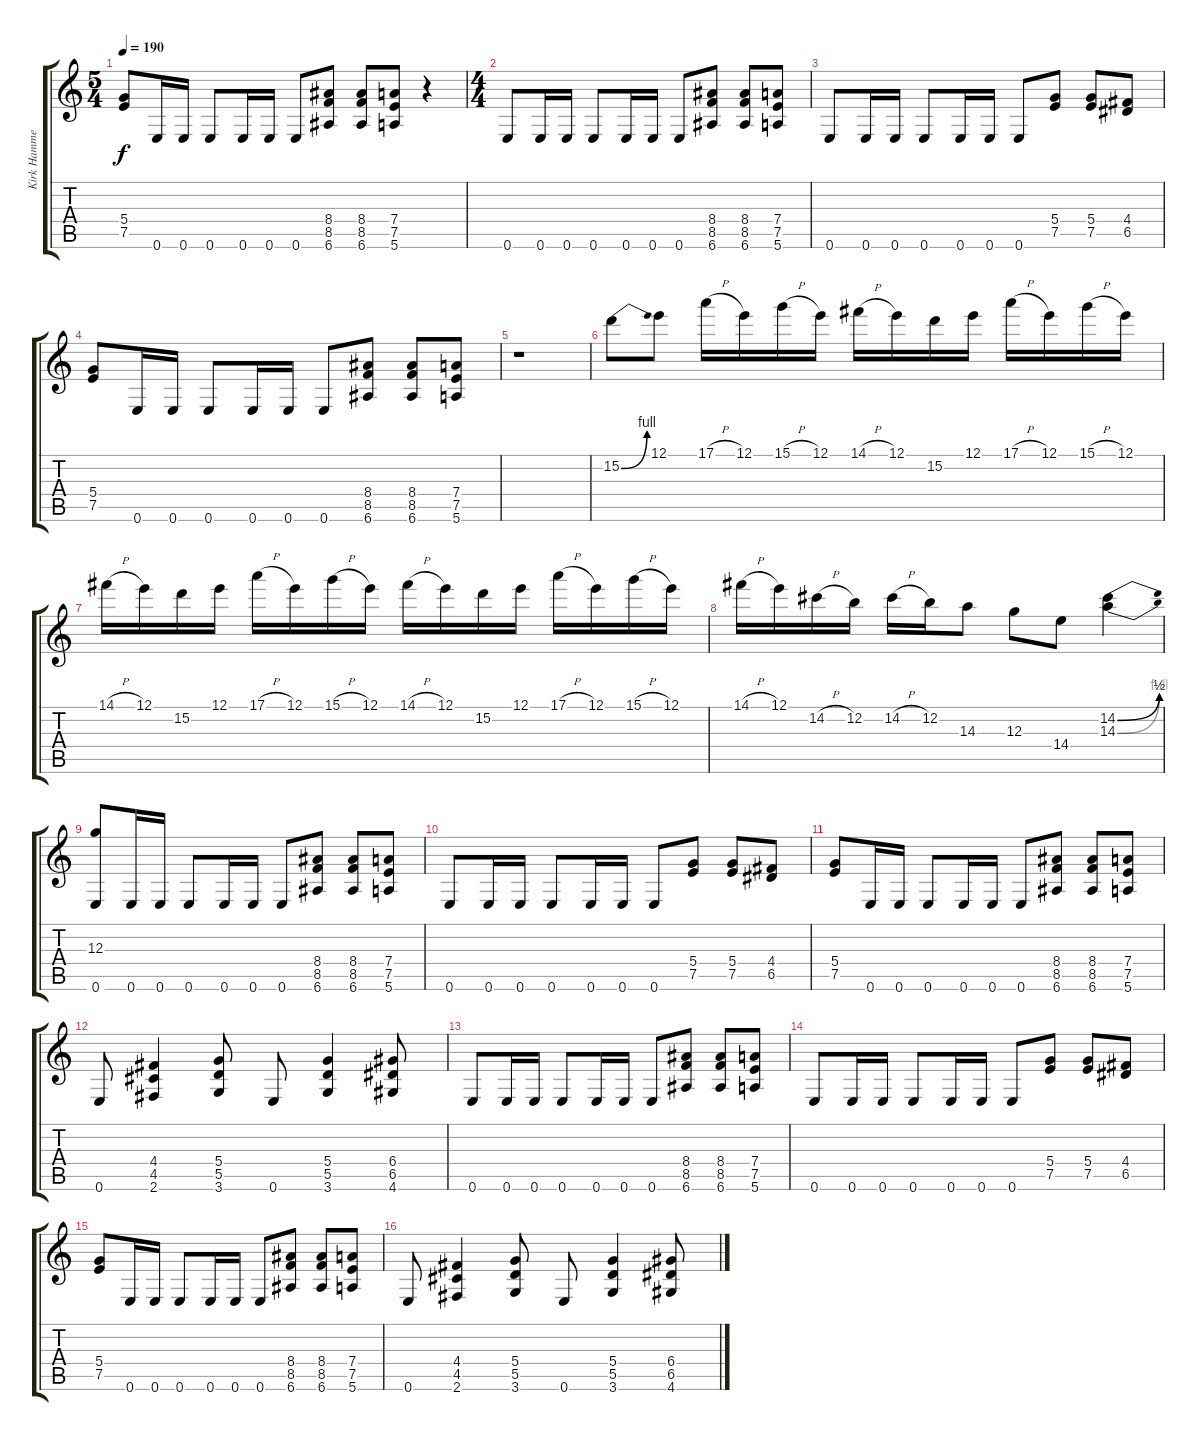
\track ("Kirk Hammett" "Kirk Hamme") {instrument overdrivenguitar}
\staff {score tabs}
\tuning (E4 B3 G3 D3 A2 E2) {hide}
\ts (5 4)
\tempo 190
\clef g2
\ks c
(5.4 7.5).8{dy f} 0.6.16 0.6.16 0.6.8 0.6.16 0.6.16 0.6.8 (8.4 8.5 6.6).8 (8.4 8.5 6.6).8 (7.4 7.5 5.6).8 r.4 |
\ts (4 4)
0.6.8 0.6.16 0.6.16 0.6.8 0.6.16 0.6.16 0.6.8 (8.4 8.5 6.6).8 (8.4 8.5 6.6).8 (7.4 7.5 5.6).8 |
0.6.8 0.6.16 0.6.16 0.6.8 0.6.16 0.6.16 0.6.8 (5.4 7.5).8 (5.4 7.5).8 (4.4 6.5).8 |
(5.4 7.5).8 0.6.16 0.6.16 0.6.8 0.6.16 0.6.16 0.6.8 (8.4 8.5 6.6).8 (8.4 8.5 6.6).8 (7.4 7.5 5.6).8 |
r.1 |
15.2{be (bend 0 0 60 4)}.8 12.1.8 17.1{h}.16 12.1.16 15.1{h}.16 12.1.16 14.1{h}.16 12.1.16 15.2.16 12.1.16 17.1{h}.16 12.1.16 15.1{h}.16 12.1.16 |
14.1{h}.16 12.1.16 15.2.16 12.1.16 17.1{h}.16 12.1.16 15.1{h}.16 12.1.16 14.1{h}.16 12.1.16 15.2.16 12.1.16 17.1{h}.16 12.1.16 15.1{h}.16 12.1.16 |
14.1{h}.16 12.1.16 14.2{h}.16 12.2.16 14.2{h}.16 12.2.16 14.3.8 12.3.8 14.4.8 (14.2{be (bend 0 0 60 2)} 14.3{be (bend 0 0 60 4)}).4 |
(12.3 0.6).8 0.6.16 0.6.16 0.6.8 0.6.16 0.6.16 0.6.8 (8.4 8.5 6.6).8 (8.4 8.5 6.6).8 (7.4 7.5 5.6).8 |
0.6.8 0.6.16 0.6.16 0.6.8 0.6.16 0.6.16 0.6.8 (5.4 7.5).8 (5.4 7.5).8 (4.4 6.5).8 |
(5.4 7.5).8 0.6.16 0.6.16 0.6.8 0.6.16 0.6.16 0.6.8 (8.4 8.5 6.6).8 (8.4 8.5 6.6).8 (7.4 7.5 5.6).8 |
0.6.8 (4.4 4.5 2.6).4 (5.4 5.5 3.6).8 0.6.8 (5.4 5.5 3.6).4 (6.4 6.5 4.6).8 |
0.6.8 0.6.16 0.6.16 0.6.8 0.6.16 0.6.16 0.6.8 (8.4 8.5 6.6).8 (8.4 8.5 6.6).8 (7.4 7.5 5.6).8 |
0.6.8 0.6.16 0.6.16 0.6.8 0.6.16 0.6.16 0.6.8 (5.4 7.5).8 (5.4 7.5).8 (4.4 6.5).8 |
(5.4 7.5).8 0.6.16 0.6.16 0.6.8 0.6.16 0.6.16 0.6.8 (8.4 8.5 6.6).8 (8.4 8.5 6.6).8 (7.4 7.5 5.6).8 |
0.6.8 (4.4 4.5 2.6).4 (5.4 5.5 3.6).8 0.6.8 (5.4 5.5 3.6).4 (6.4 6.5 4.6).8
